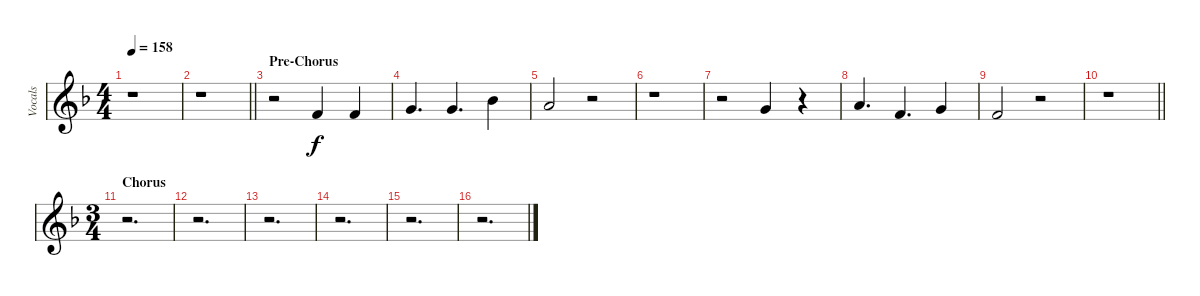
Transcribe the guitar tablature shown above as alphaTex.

\track ("Vocals" "Vocals") {instrument lead6voice}
\staff {score}
\tuning (D4 A3 F3 C3 G2 C2) {hide}
\ts (4 4)
\tempo 158
\clef g2
\ks f
r.1{dy f} |
\barLineRight lightlight
r.1 |
\section ("" "Pre-Chorus")
r.2 8.2.4 8.2.4 |
10.2.4{d} 10.2.4{d} 8.1.4 |
7.1.2 r.2 |
r.1 |
r.2 10.2.4 r.4 |
7.1.4{d} 8.2.4{d} 10.2.4 |
8.2.2 r.2 |
\barLineRight lightlight
r.1 |
\ts (3 4)
\section ("" "Chorus")
r.2{d} |
r.2{d} |
r.2{d} |
r.2{d} |
r.2{d} |
r.2{d}
